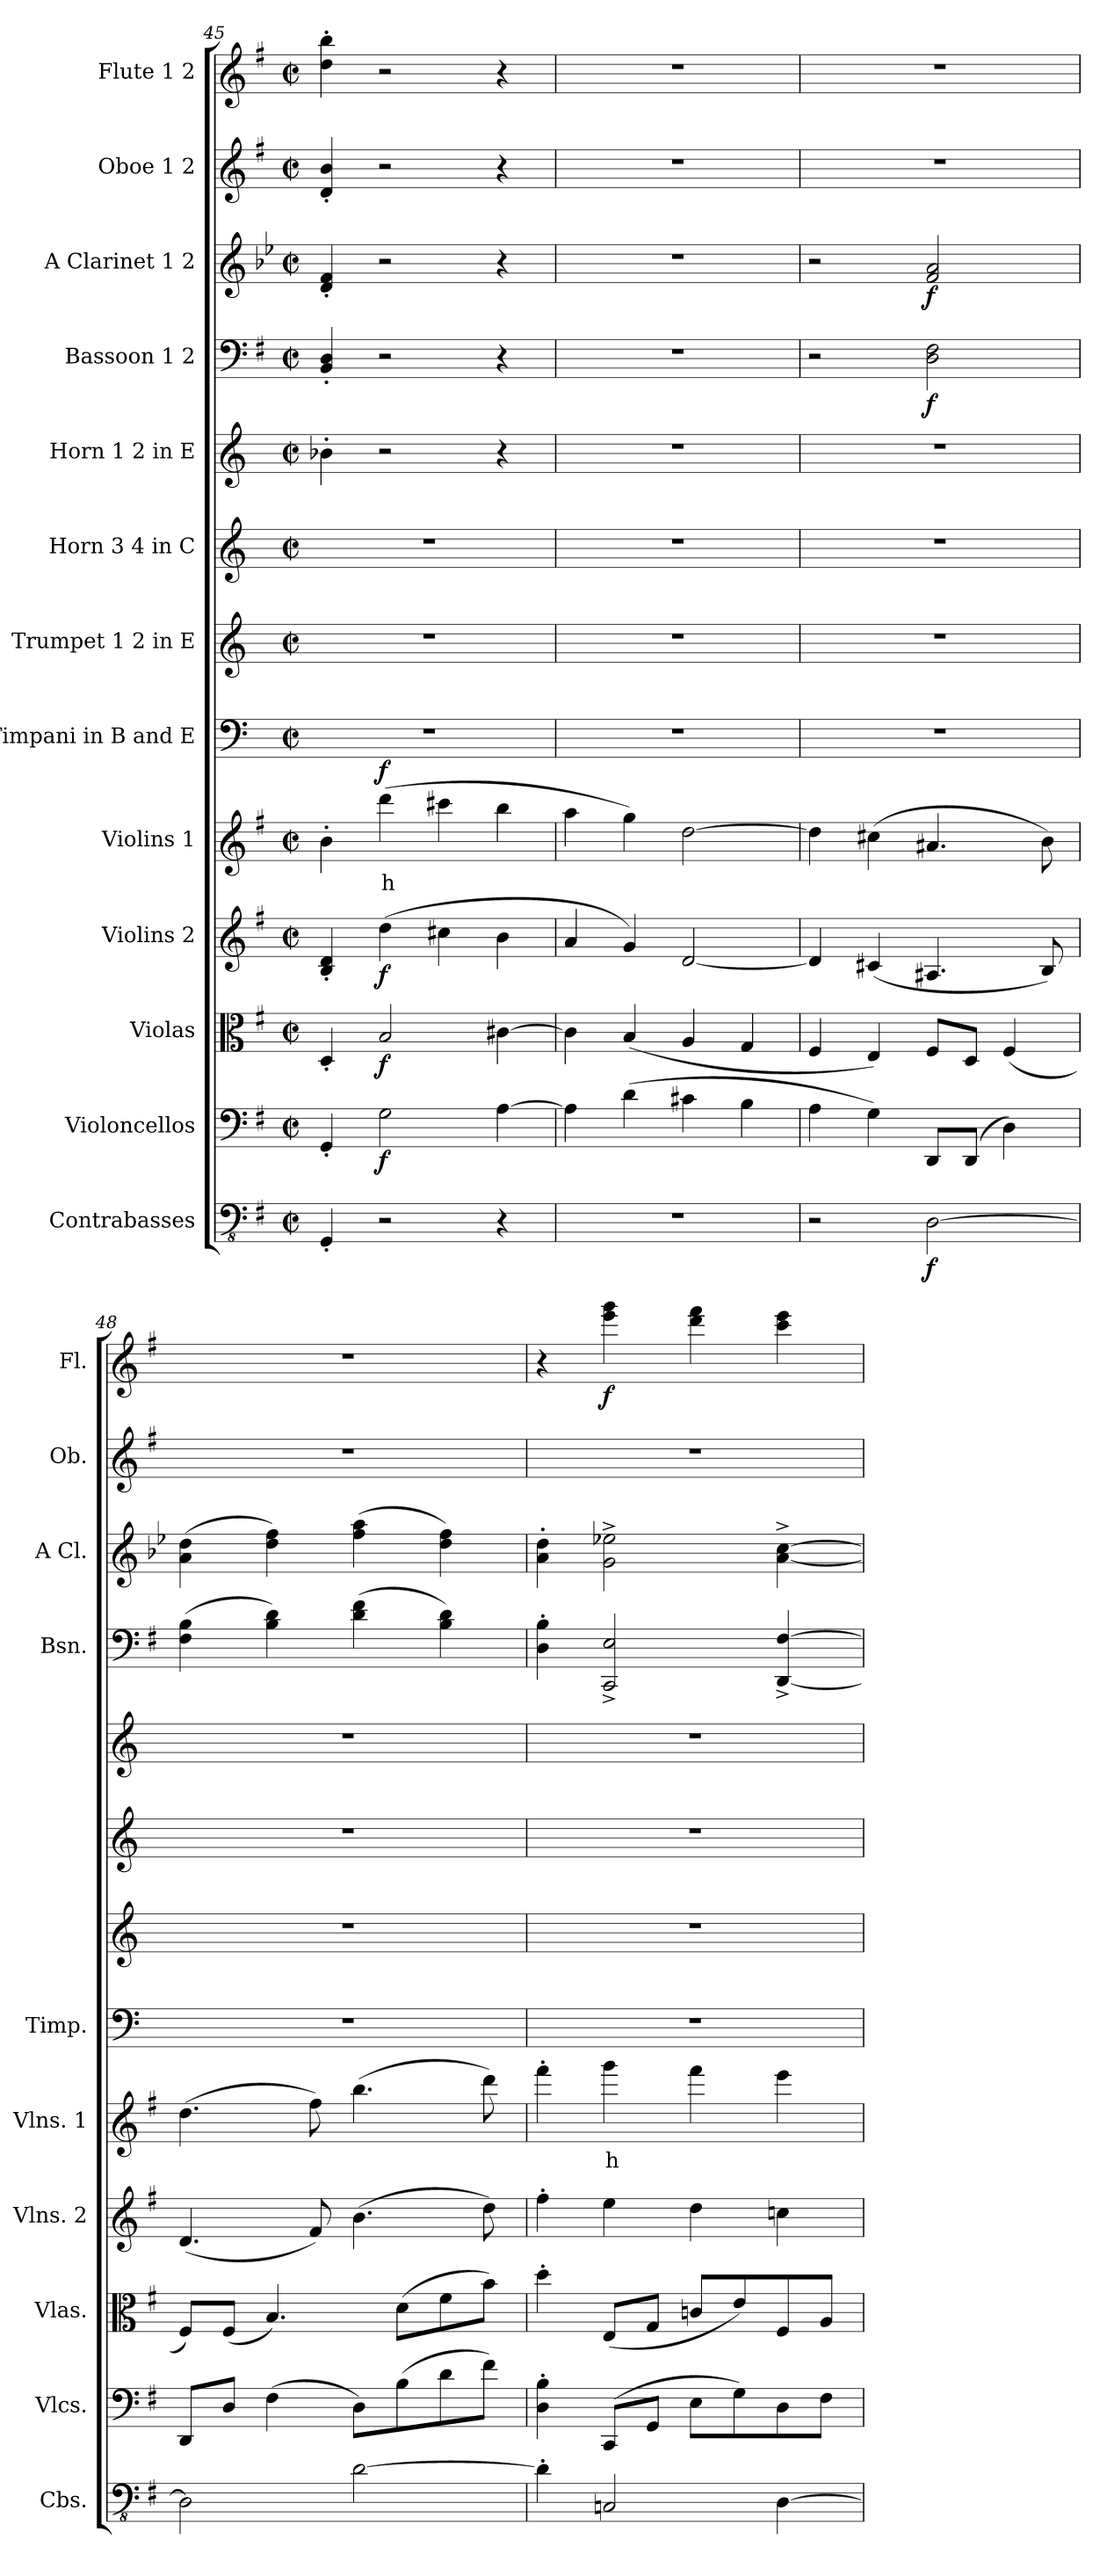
**kern	**dynam	**kern	**dynam	**kern	**dynam	**kern	**dynam	**kern	**text	**dynam	**kern	**kern	**kern	**kern	**kern	**dynam	**kern	**dynam	**kern	**kern	**dynam
*part13	*part13	*part12	*part12	*part11	*part11	*part10	*part10	*part9	*part9	*part9	*part8	*part7	*part6	*part5	*part4	*part4	*part3	*part3	*part2	*part1	*part1
*staff13	*staff13	*staff12	*staff12	*staff11	*staff11	*staff10	*staff10	*staff9	*staff9	*staff9	*staff8	*staff7	*staff6	*staff5	*staff4	*staff4	*staff3	*staff3	*staff2	*staff1	*staff1
*I"Contrabasses	*	*I"Violoncellos	*	*I"Violas	*	*I"Violins 2	*	*I"Violins 1	*	*	*I"Timpani in B and E	*I"Trumpet 1 2 in E	*I"Horn 3 4  in C	*I"Horn 1 2 in E	*I"Bassoon 1 2	*	*I"A Clarinet 1 2	*	*I"Oboe 1 2	*I"Flute 1 2	*
*I'Cbs.	*	*I'Vlcs.	*	*I'Vlas.	*	*I'Vlns. 2	*	*I'Vlns. 1	*	*	*I'Timp.	*	*	*	*I'Bsn.	*	*I'A Cl.	*	*I'Ob.	*I'Fl.	*
*clefFv4	*	*clefF4	*	*clefC3	*	*clefG2	*	*clefG2	*	*	*clefF4	*clefG2	*clefG2	*clefG2	*clefF4	*	*clefG2	*	*clefG2	*clefG2	*
*	*	*	*	*	*	*	*	*	*	*	*	*ITrd-2c-4	*ITrd7c12	*ITrd5c8	*	*	*ITrd2c3	*	*	*	*
*k[f#]	*	*k[f#]	*	*k[f#]	*	*k[f#]	*	*k[f#]	*	*	*k[]	*k[f#c#g#d#]	*k[]	*k[f#c#g#d#]	*k[f#]	*	*k[f#]	*	*k[f#]	*k[f#]	*
*M2/2	*	*M2/2	*	*M2/2	*	*M2/2	*	*M2/2	*	*	*M2/2	*M2/2	*M2/2	*M2/2	*M2/2	*	*M2/2	*	*M2/2	*M2/2	*
*met(c|)	*	*met(c|)	*	*met(c|)	*	*met(c|)	*	*met(c|)	*	*	*met(c|)	*met(c|)	*met(c|)	*met(c|)	*met(c|)	*	*met(c|)	*	*met(c|)	*met(c|)	*
=45	=45	=45	=45	=45	=45	=45	=45	=45	=45	=45	=45	=45	=45	=45	=45	=45	=45	=45	=45	=45	=45
4GGG'/	.	4GG'/	.	4D'/	.	4B/' 4d/'	.	4b'\	.	.	1r	1r	1r	4dn'\	4BB/' 4D/'	.	4B/' 4d/'	.	4d/' 4b/'	4dd\' 4bb\'	.
!	!	!	!LO:DY:b	!	!LO:DY:b	!	!LO:DY:b	!	!LO:LY:b:color=#FF0000	!LO:DY:b	!	!	!	!	!	!	!	!	!	!	!
2r	.	2G\	f	2B/	f	(>4dd\	f	(>4ddd\	h	f	.	.	.	2r	2r	.	2r	.	2r	2r	.
.	.	.	.	.	.	4cc#X\	.	4ccc#X\	.	.	.	.	.	.	.	.	.	.	.	.	.
4r	.	[4A\	.	[4c#X\	.	4b\	.	4bb\	.	.	.	.	.	4r	4r	.	4r	.	4r	4r	.
=46	=46	=46	=46	=46	=46	=46	=46	=46	=46	=46	=46	=46	=46	=46	=46	=46	=46	=46	=46	=46	=46
1r	.	4A\]	.	4c#\]	.	4a/	.	4aa\	.	.	1r	1r	1r	1r	1r	.	1r	.	1r	1r	.
.	.	(>4d\	.	(<4B/	.	4g/)	.	4gg\)	.	.	.	.	.	.	.	.	.	.	.	.	.
.	.	4c#X\	.	4A/	.	[2d/	.	[2dd\	.	.	.	.	.	.	.	.	.	.	.	.	.
.	.	4B\	.	4G/	.	.	.	.	.	.	.	.	.	.	.	.	.	.	.	.	.
=47	=47	=47	=47	=47	=47	=47	=47	=47	=47	=47	=47	=47	=47	=47	=47	=47	=47	=47	=47	=47	=47
2r	.	4A\	.	4F#/	.	4d/]	.	4dd\]	.	.	1r	1r	1r	1r	2r	.	2r	.	1r	1r	.
.	.	4G\)	.	4E/)	.	(<4c#X/	.	(>4cc#X\	.	.	.	.	.	.	.	.	.	.	.	.	.
!	!LO:DY:b	!	!	!	!	!	!	!	!	!	!	!	!	!	!	!LO:DY:b	!	!LO:DY:b	!	!	!
[2DD\	f	8DD/L	.	8F#/L	.	4.A#X/	.	4.a#X/	.	.	.	.	.	.	2D\ 2F#\	f	2d/ 2f#/	f	.	.	.
.	.	(>8DD/J	.	8D/J	.	.	.	.	.	.	.	.	.	.	.	.	.	.	.	.	.
.	.	4D\)	.	(<4F#/	.	.	.	.	.	.	.	.	.	.	.	.	.	.	.	.	.
.	.	.	.	.	.	8B/)	.	8b\)	.	.	.	.	.	.	.	.	.	.	.	.	.
=48	=48	=48	=48	=48	=48	=48	=48	=48	=48	=48	=48	=48	=48	=48	=48	=48	=48	=48	=48	=48	=48
2DD\]	.	8DD/L	.	8F#/L)	.	(<4.d/	.	(>4.dd\	.	.	1r	1r	1r	1r	(>4F#\ 4B\	.	(>4f#\ 4b\	.	1r	1r	.
.	.	8D/J	.	(<8F#/J	.	.	.	.	.	.	.	.	.	.	.	.	.	.	.	.	.
.	.	(>4F#\	.	4.B/)	.	.	.	.	.	.	.	.	.	.	4B\ 4d\)	.	4b\ 4dd\)	.	.	.	.
.	.	.	.	.	.	8f#/)	.	8ff#\)	.	.	.	.	.	.	.	.	.	.	.	.	.
[2D\	.	8D\L)	.	.	.	(>4.b\	.	(>4.bb\	.	.	.	.	.	.	(>4d\ 4f#\	.	(>4dd\ 4ff#\	.	.	.	.
.	.	(>8B\	.	(>8d\L	.	.	.	.	.	.	.	.	.	.	.	.	.	.	.	.	.
.	.	8d\	.	8f#\	.	.	.	.	.	.	.	.	.	.	4B\ 4d\)	.	4b\ 4dd\)	.	.	.	.
.	.	8f#\J)	.	8b\J)	.	8dd\)	.	8ddd\)	.	.	.	.	.	.	.	.	.	.	.	.	.
=49	=49	=49	=49	=49	=49	=49	=49	=49	=49	=49	=49	=49	=49	=49	=49	=49	=49	=49	=49	=49	=49
4D'\]	.	4D\' 4B\'	.	4dd'\	.	4ff#'\	.	4fff#'\	.	.	1r	1r	1r	1r	4D\' 4B\'	.	4f#\' 4b\'	.	1r	4r	.
!	!	!	!	!	!	!	!	!	!LO:LY:b:color=#FF0000	!	!	!	!	!	!	!	!	!	!	!	!LO:DY:b
2CCn/	.	(>8CC/L	.	(<8E/L	.	4ee\	.	4ggg\	h	.	.	.	.	.	2CC/^ 2E/^	.	2e\^ 2ccn\^	.	.	4eee\ 4ggg\	f
.	.	8GG/J	.	8G/J	.	.	.	.	.	.	.	.	.	.	.	.	.	.	.	.	.
.	.	8E\L	.	8cn/L	.	4dd\	.	4fff#\	.	.	.	.	.	.	.	.	.	.	.	4ddd\ 4fff#\	.
.	.	8G\)	.	8e/)	.	.	.	.	.	.	.	.	.	.	.	.	.	.	.	.	.
[4DD\	.	8D\	.	8F#/	.	4ccn\	.	4eee\	.	.	.	.	.	.	[4DD/^ [4F#/^	.	[4f#\^ [4a\^	.	.	4ccc\ 4eee\	.
.	.	8F#\J	.	8A/J	.	.	.	.	.	.	.	.	.	.	.	.	.	.	.	.	.
=	=	=	=	=	=	=	=	=	=	=	=	=	=	=	=	=	=	=	=	=	=
*-	*-	*-	*-	*-	*-	*-	*-	*-	*-	*-	*-	*-	*-	*-	*-	*-	*-	*-	*-	*-	*-
